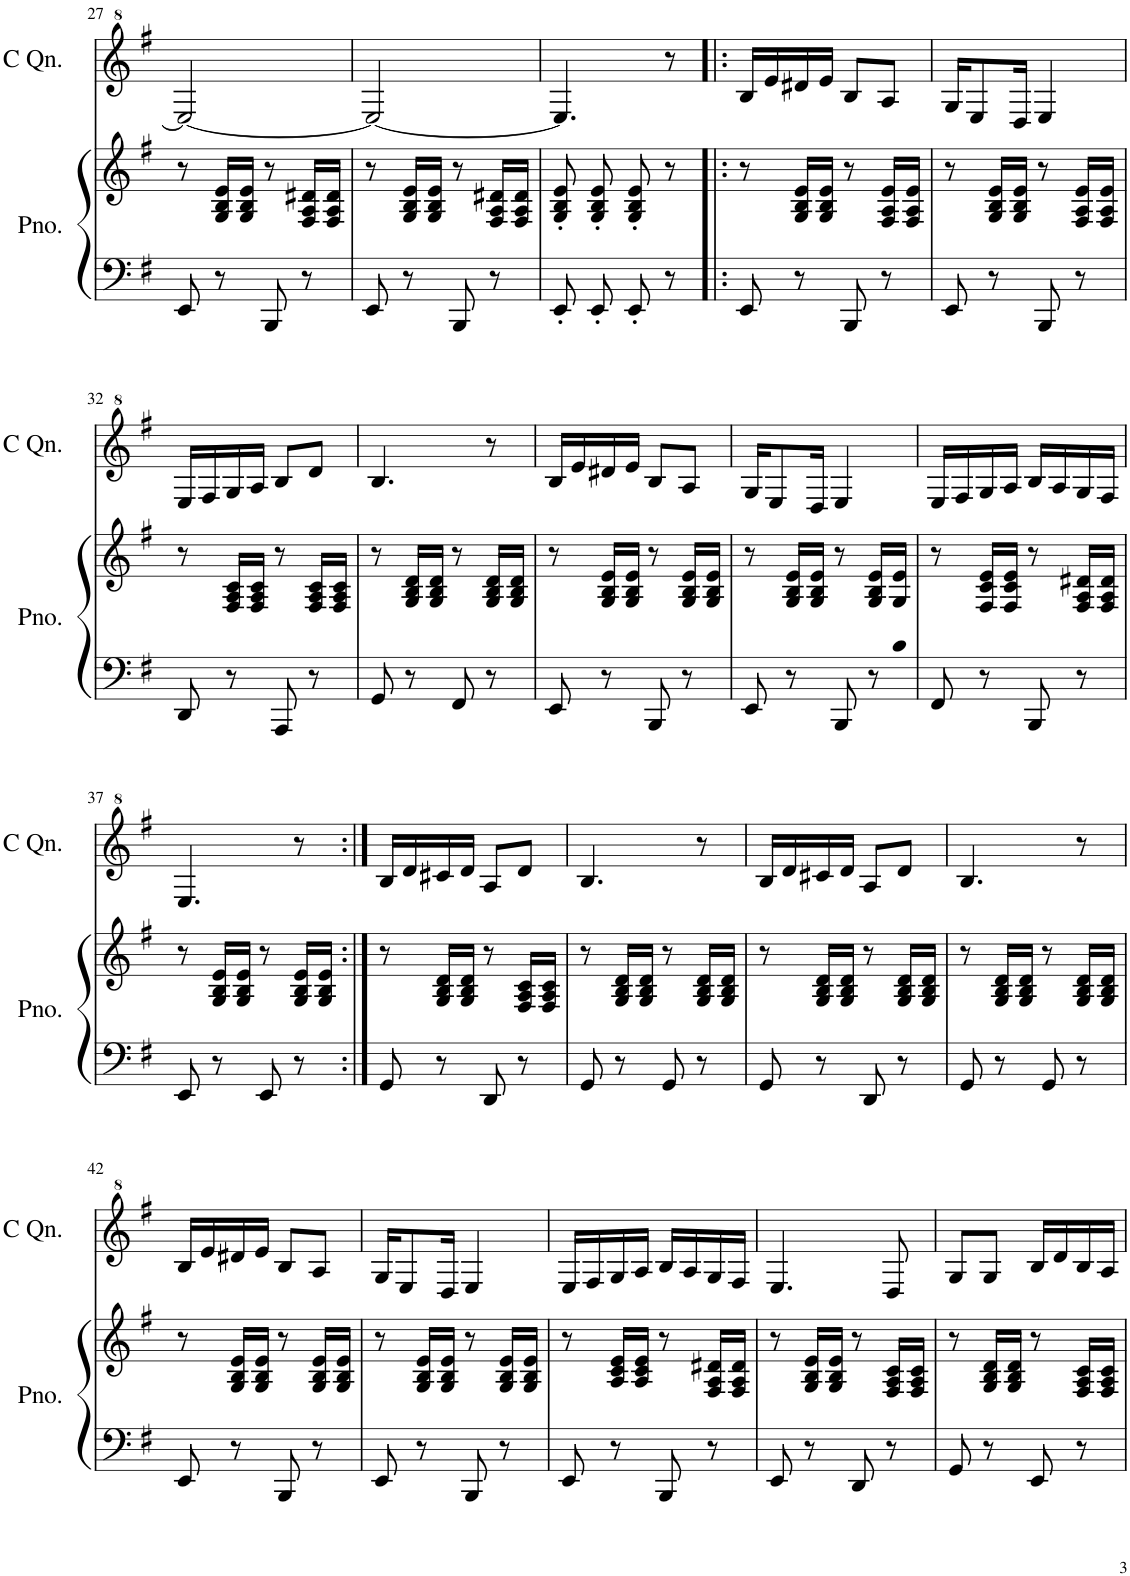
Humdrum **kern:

**kern	**kern	**kern
*part2	*part2	*part1
*staff3	*staff2	*staff1
*I"ピアノ	*	*I"C ケーナ
!!LO:PB:g=z
*clefF4	*clefG2	*clefG^2
*	*	*Trd12c21
*k[f#]	*k[f#]	*k[f#]
*M2/4	*M2/4	*M2/4
=27	=27	=27
8EE/	8r	2e/_
8r	16G/ 16B/ 16e/LL	.
.	16G/ 16B/ 16e/JJ	.
8BBB/	8r	.
8r	16F#/ 16A/ 16d#X/LL	.
.	16F#/ 16A/ 16d#/JJ	.
=28	=28	=28
8EE/	8r	2e/_
8r	16G/ 16B/ 16e/LL	.
.	16G/ 16B/ 16e/JJ	.
8BBB/	8r	.
8r	16F#/ 16A/ 16d#X/LL	.
.	16F#/ 16A/ 16d#/JJ	.
=29	=29	=29
8EE'/L	8G/' 8B/' 8e/'	4.e/]
8EE'/J	8G/' 8B/' 8e/'	.
8EE'/	8G/' 8B/' 8e/'	.
8r	8r	8r
=30!|:	=30!|:	=30!|:
8EE/	8r	16b/LL
.	.	16ee/
8r	16G/ 16B/ 16e/LL	16dd#X/
.	16G/ 16B/ 16e/JJ	16ee/JJ
8BBB/	8r	8b/L
8r	16F#/ 16A/ 16e/LL	8a/J
.	16F#/ 16A/ 16e/JJ	.
=31	=31	=31
8EE/	8r	16g/KL
.	.	8e/
8r	16G/ 16B/ 16e/LL	.
.	16G/ 16B/ 16e/JJ	16d/Jk
8BBB/	8r	4e/
8r	16F#/ 16A/ 16e/LL	.
.	16F#/ 16A/ 16e/JJ	.
!!LO:LB:g=z
=32	=32	=32
8DD/	8r	16e/LL
.	.	16f#/
8r	16F#/ 16A/ 16c/LL	16g/
.	16F#/ 16A/ 16c/JJ	16a/JJ
8AAA/	8r	8b/L
8r	16F#/ 16A/ 16c/LL	8dd/J
.	16F#/ 16A/ 16c/JJ	.
=33	=33	=33
8GG/	8r	4.b/
8r	16G/ 16B/ 16d/LL	.
.	16G/ 16B/ 16d/JJ	.
8FF#/	8r	.
8r	16G/ 16B/ 16d/LL	8r
.	16G/ 16B/ 16d/JJ	.
=34	=34	=34
8EE/	8r	16b/LL
.	.	16ee/
8r	16G/ 16B/ 16e/LL	16dd#X/
.	16G/ 16B/ 16e/JJ	16ee/JJ
8BBB/	8r	8b/L
8r	16G/ 16B/ 16e/LL	8a/J
.	16G/ 16B/ 16e/JJ	.
=35	=35	=35
8EE/	8r	16g/KL
.	.	8e/
8r	16G/ 16B/ 16e/LL	.
.	16G/ 16B/ 16e/JJ	16d/Jk
8BBB/	8r	4e/
8r	16G/ 16B/ 16e/LL	.
.	16G/ 16B/ 16e/JJ	.
=36	=36	=36
8FF#/	8r	16e/LL
.	.	16f#/
8r	16F#/ 16c/ 16e/LL	16g/
.	16F#/ 16c/ 16e/JJ	16a/JJ
8BBB/	8r	16b/LL
.	.	16a/
8r	16F#/ 16A/ 16d#X/LL	16g/
.	16F#/ 16A/ 16d#/JJ	16f#/JJ
!!LO:LB:g=z
=37	=37	=37
8EE/	8r	4.e/
8r	16G/ 16B/ 16e/LL	.
.	16G/ 16B/ 16e/JJ	.
8EE/	8r	.
8r	16G/ 16B/ 16e/LL	8r
.	16G/ 16B/ 16e/JJ	.
=38:|!	=38:|!	=38:|!
8GG/	8r	16b/LL
.	.	16dd/
8r	16G/ 16B/ 16d/LL	16cc#X/
.	16G/ 16B/ 16d/JJ	16dd/JJ
8DD/	8r	8a/L
8r	16F#/ 16A/ 16c/LL	8dd/J
.	16F#/ 16A/ 16c/JJ	.
=39	=39	=39
8GG/	8r	4.b/
8r	16G/ 16B/ 16d/LL	.
.	16G/ 16B/ 16d/JJ	.
8GG/	8r	.
8r	16G/ 16B/ 16d/LL	8r
.	16G/ 16B/ 16d/JJ	.
=40	=40	=40
8GG/	8r	16b/LL
.	.	16dd/
8r	16G/ 16B/ 16d/LL	16cc#X/
.	16G/ 16B/ 16d/JJ	16dd/JJ
8DD/	8r	8a/L
8r	16G/ 16B/ 16d/LL	8dd/J
.	16G/ 16B/ 16d/JJ	.
=41	=41	=41
8GG/	8r	4.b/
8r	16G/ 16B/ 16d/LL	.
.	16G/ 16B/ 16d/JJ	.
8GG/	8r	.
8r	16G/ 16B/ 16d/LL	8r
.	16G/ 16B/ 16d/JJ	.
!!LO:LB:g=z
=42	=42	=42
8EE/	8r	16b/LL
.	.	16ee/
8r	16G/ 16B/ 16e/LL	16dd#X/
.	16G/ 16B/ 16e/JJ	16ee/JJ
8BBB/	8r	8b/L
8r	16G/ 16B/ 16e/LL	8a/J
.	16G/ 16B/ 16e/JJ	.
=43	=43	=43
8EE/	8r	16g/KL
.	.	8e/
8r	16G/ 16B/ 16e/LL	.
.	16G/ 16B/ 16e/JJ	16d/Jk
8BBB/	8r	4e/
8r	16G/ 16B/ 16e/LL	.
.	16G/ 16B/ 16e/JJ	.
=44	=44	=44
8EE/	8r	16e/LL
.	.	16f#/
8r	16A/ 16c/ 16e/LL	16g/
.	16A/ 16c/ 16e/JJ	16a/JJ
8BBB/	8r	16b/LL
.	.	16a/
8r	16F#/ 16A/ 16d#X/LL	16g/
.	16F#/ 16A/ 16d#/JJ	16f#/JJ
=45	=45	=45
8EE/	8r	4.e/
8r	16G/ 16B/ 16e/LL	.
.	16G/ 16B/ 16e/JJ	.
8DD/	8r	.
8r	16F#/ 16A/ 16c/LL	8d/
.	16F#/ 16A/ 16c/JJ	.
=46	=46	=46
8GG/	8r	8g/L
8r	16G/ 16B/ 16d/LL	8g/J
.	16G/ 16B/ 16d/JJ	.
8EE/	8r	16b/LL
.	.	16dd/
8r	16F#/ 16A/ 16c/LL	16b/
.	16F#/ 16A/ 16c/JJ	16a/JJ
=	=	=
*-	*-	*-
